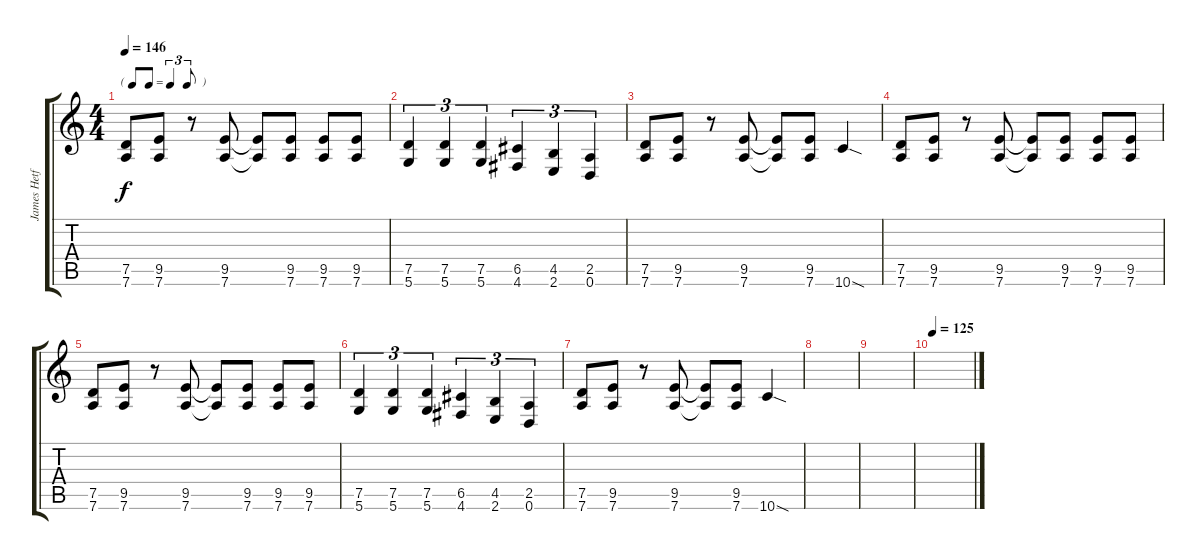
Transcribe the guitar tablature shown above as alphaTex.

\track ("James Hetfield" "James Hetf") {instrument distortionguitar}
\staff {score tabs}
\tuning (D4 A3 F3 C3 G2 D2) {hide}
\ts (4 4)
\tf triplet8th
\tempo 146
\clef g2
\ks c
(7.5 7.6).8{dy f} (9.5 7.6).8 r.8 (9.5 7.6).8 (9.5{t} 7.6{t}).8 (9.5 7.6).8 (9.5 7.6).8 (9.5 7.6).8 |
(7.5 5.6).4{tu (3 2)} (7.5 5.6).4{tu (3 2)} (7.5 5.6).4{tu (3 2)} (6.5 4.6).4{tu (3 2)} (4.5 2.6).4{tu (3 2)} (2.5 0.6).4{tu (3 2)} |
(7.5 7.6).8 (9.5 7.6).8 r.8 (9.5 7.6).8 (9.5{t} 7.6{t}).8 (9.5 7.6).8 10.6{sod}.4 |
(7.5 7.6).8 (9.5 7.6).8 r.8 (9.5 7.6).8 (9.5{t} 7.6{t}).8 (9.5 7.6).8 (9.5 7.6).8 (9.5 7.6).8 |
(7.5 7.6).8 (9.5 7.6).8 r.8 (9.5 7.6).8 (9.5{t} 7.6{t}).8 (9.5 7.6).8 (9.5 7.6).8 (9.5 7.6).8 |
(7.5 5.6).4{tu (3 2)} (7.5 5.6).4{tu (3 2)} (7.5 5.6).4{tu (3 2)} (6.5 4.6).4{tu (3 2)} (4.5 2.6).4{tu (3 2)} (2.5 0.6).4{tu (3 2)} |
(7.5 7.6).8 (9.5 7.6).8 r.8 (9.5 7.6).8 (9.5{t} 7.6{t}).8 (9.5 7.6).8 10.6{sod}.4 |
|
|
\tempo 125
